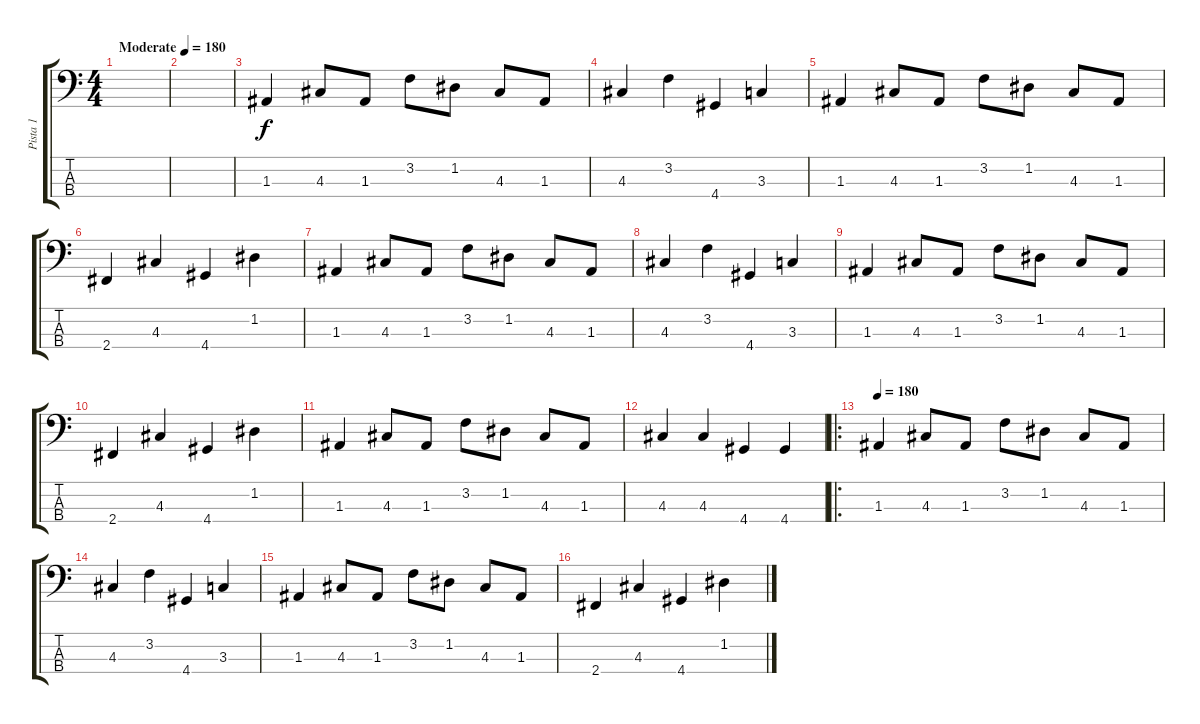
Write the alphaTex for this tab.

\track ("Pista 1" "Pista 1") {instrument electricbasspick}
\staff {score tabs}
\tuning (G2 D2 A1 E1) {hide}
\ts (4 4)
\tempo (180 "Moderate")
\clef f4
\ks c
|
|
1.3.4 4.3.8 1.3.8 3.2.8 1.2.8 4.3.8 1.3.8 |
4.3.4 3.2.4 4.4.4 3.3.4 |
1.3.4 4.3.8 1.3.8 3.2.8 1.2.8 4.3.8 1.3.8 |
2.4.4 4.3.4 4.4.4 1.2.4 |
1.3.4 4.3.8 1.3.8 3.2.8 1.2.8 4.3.8 1.3.8 |
4.3.4 3.2.4 4.4.4 3.3.4 |
1.3.4 4.3.8 1.3.8 3.2.8 1.2.8 4.3.8 1.3.8 |
2.4.4 4.3.4 4.4.4 1.2.4 |
1.3.4 4.3.8 1.3.8 3.2.8 1.2.8 4.3.8 1.3.8 |
4.3.4 4.3.4 4.4.4 4.4.4 |
\ro
\tempo 180
1.3.4 4.3.8 1.3.8 3.2.8 1.2.8 4.3.8 1.3.8 |
4.3.4 3.2.4 4.4.4 3.3.4 |
1.3.4 4.3.8 1.3.8 3.2.8 1.2.8 4.3.8 1.3.8 |
2.4.4 4.3.4 4.4.4 1.2.4
